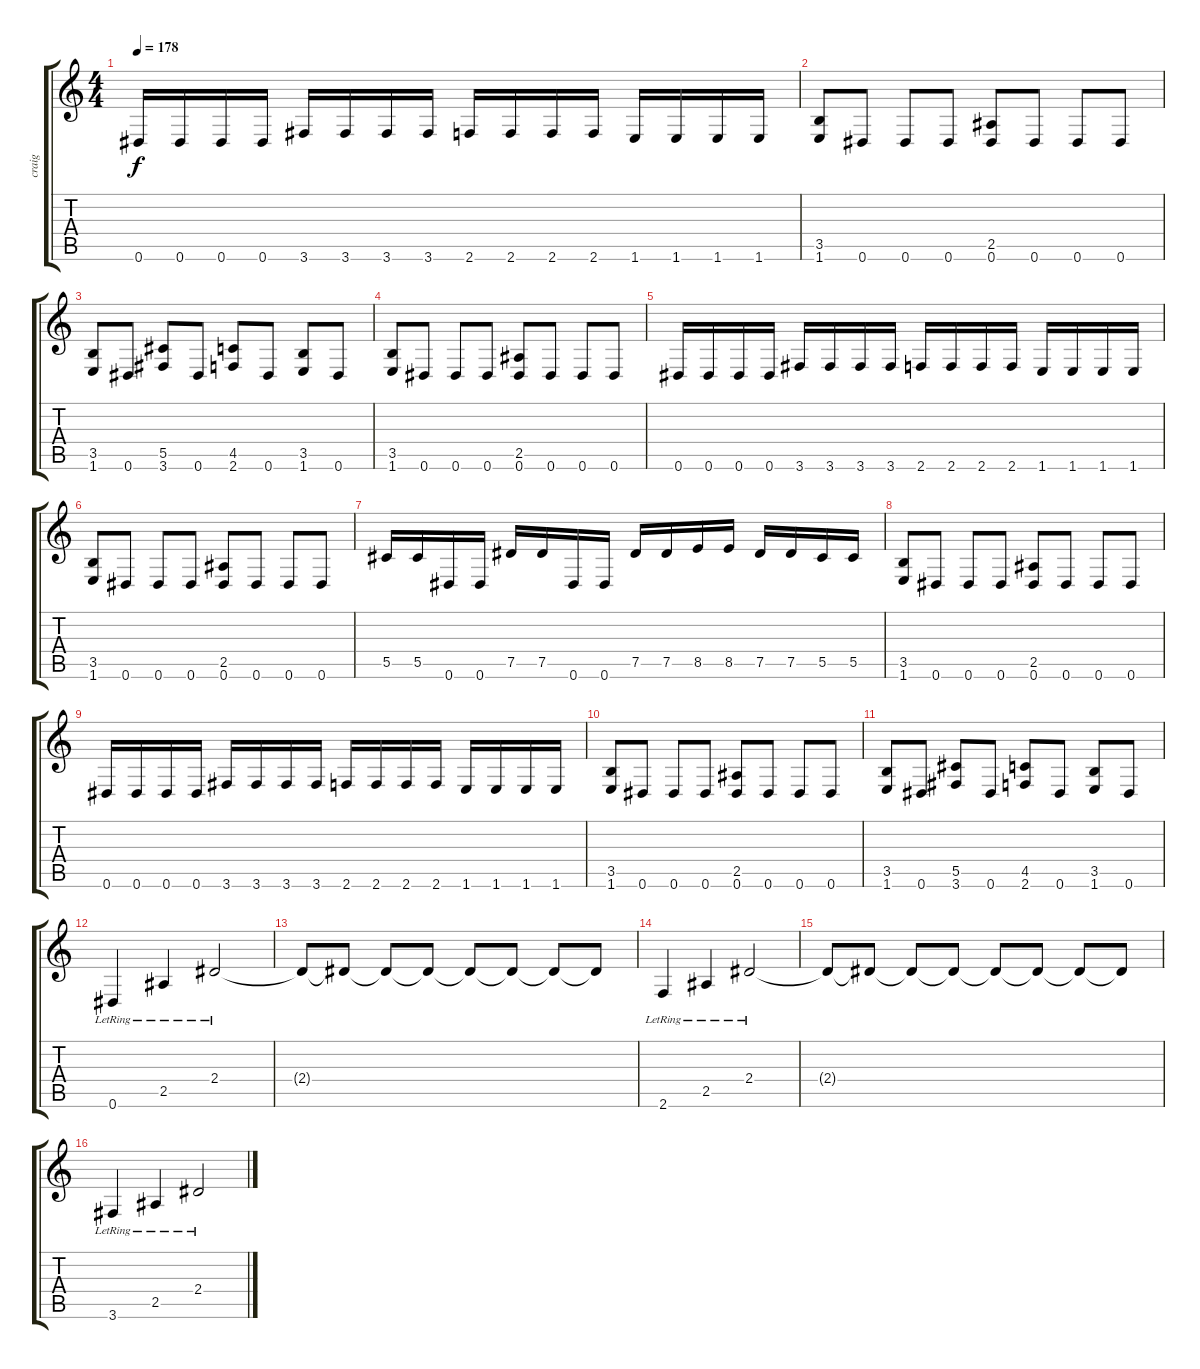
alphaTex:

\track ("craig" "craig") {instrument slapbass2}
\staff {score tabs}
\tuning (Eb4 Bb3 Gb3 Db3 Ab2 Eb2) {hide}
\ts (4 4)
\tempo 178
\clef g2
\ks c
0.6.16{dy f} 0.6.16 0.6.16 0.6.16 3.6.16 3.6.16 3.6.16 3.6.16 2.6.16 2.6.16 2.6.16 2.6.16 1.6.16 1.6.16 1.6.16 1.6.16 |
(3.5 1.6).8 0.6.8 0.6.8 0.6.8 (2.5 0.6).8 0.6.8 0.6.8 0.6.8 |
(3.5 1.6).8 0.6.8 (5.5 3.6).8 0.6.8 (4.5 2.6).8 0.6.8 (3.5 1.6).8 0.6.8 |
(3.5 1.6).8 0.6.8 0.6.8 0.6.8 (2.5 0.6).8 0.6.8 0.6.8 0.6.8 |
0.6.16 0.6.16 0.6.16 0.6.16 3.6.16 3.6.16 3.6.16 3.6.16 2.6.16 2.6.16 2.6.16 2.6.16 1.6.16 1.6.16 1.6.16 1.6.16 |
(3.5 1.6).8 0.6.8 0.6.8 0.6.8 (2.5 0.6).8 0.6.8 0.6.8 0.6.8 |
5.5.16 5.5.16 0.6.16 0.6.16 7.5.16 7.5.16 0.6.16 0.6.16 7.5.16 7.5.16 8.5.16 8.5.16 7.5.16 7.5.16 5.5.16 5.5.16 |
(3.5 1.6).8 0.6.8 0.6.8 0.6.8 (2.5 0.6).8 0.6.8 0.6.8 0.6.8 |
0.6.16 0.6.16 0.6.16 0.6.16 3.6.16 3.6.16 3.6.16 3.6.16 2.6.16 2.6.16 2.6.16 2.6.16 1.6.16 1.6.16 1.6.16 1.6.16 |
(3.5 1.6).8 0.6.8 0.6.8 0.6.8 (2.5 0.6).8 0.6.8 0.6.8 0.6.8 |
(3.5 1.6).8 0.6.8 (5.5 3.6).8 0.6.8 (4.5 2.6).8 0.6.8 (3.5 1.6).8 0.6.8 |
0.6{lr}.4 2.5{lr}.4 2.4{lr}.2 |
2.4{t}.8 2.4{t}.8 2.4{t}.8 2.4{t}.8 2.4{t}.8 2.4{t}.8 2.4{t}.8 2.4{t}.8 |
2.6{lr}.4 2.5{lr}.4 2.4{lr}.2 |
2.4{t}.8 2.4{t}.8 2.4{t}.8 2.4{t}.8 2.4{t}.8 2.4{t}.8 2.4{t}.8 2.4{t}.8 |
3.6{lr}.4 2.5{lr}.4 2.4{lr}.2
